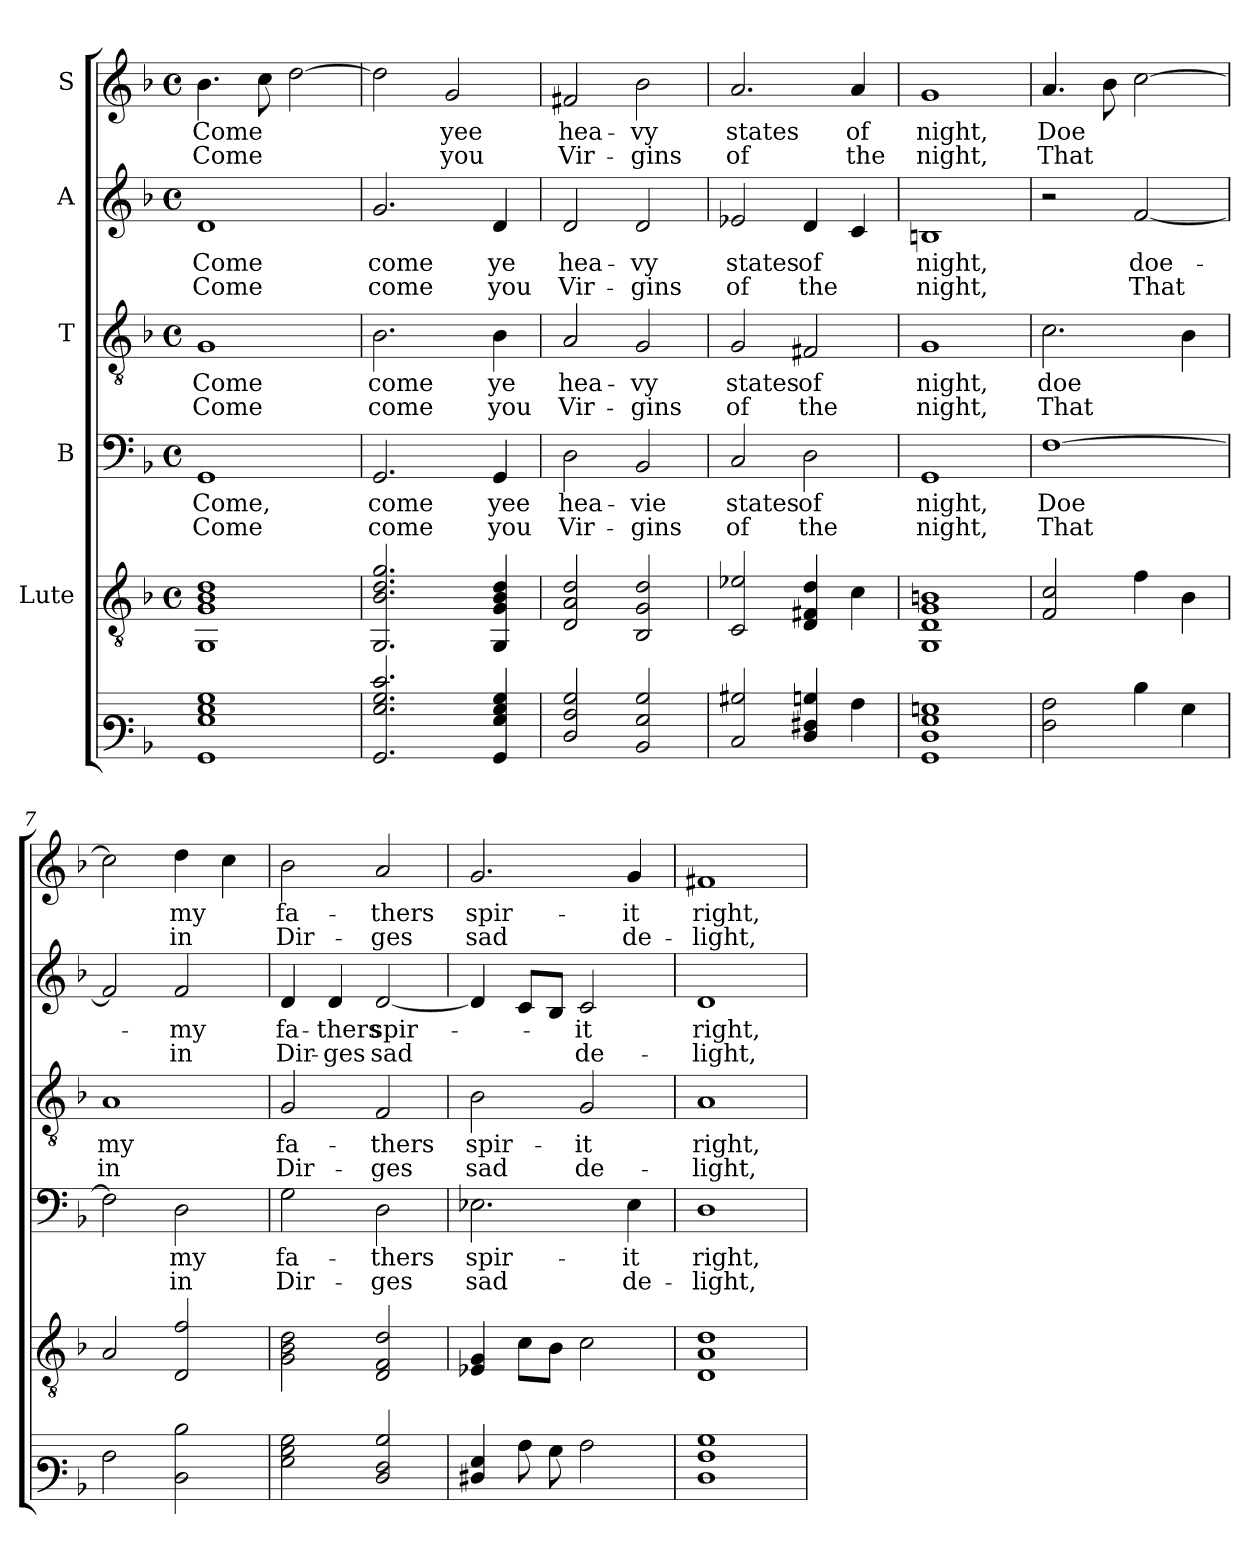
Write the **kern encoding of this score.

**kern	**kern	**kern	**text	**text	**kern	**text	**text	**kern	**text	**text	**kern	**text	**text
*part6	*part5	*part4	*part4	*part4	*part3	*part3	*part3	*part2	*part2	*part2	*part1	*part1	*part1
*staff6	*staff5	*staff4	*staff4	*staff4	*staff3	*staff3	*staff3	*staff2	*staff2	*staff2	*staff1	*staff1	*staff1
*	*I"Lute	*I"B	*	*	*I"T	*	*	*I"A	*	*	*I"S	*	*
*stria7	*	*	*	*	*	*	*	*	*	*	*	*	*
*	*clefGv2	*clefF4	*	*	*clefGv2	*	*	*clefG2	*	*	*clefG2	*	*
*k[b-]	*k[b-]	*k[b-]	*	*	*k[b-]	*	*	*k[b-]	*	*	*k[b-]	*	*
*F:	*F:	*F:	*	*	*F:	*	*	*F:	*	*	*F:	*	*
*	*M4/4	*M4/4	*	*	*M4/4	*	*	*M4/4	*	*	*M4/4	*	*
*	*met(c)	*met(c)	*	*	*met(c)	*	*	*met(c)	*	*	*met(c)	*	*
=1	=1	=1	=1	=1	=1	=1	=1	=1	=1	=1	=1	=1	=1
1GG 1G 1B- 1d	1GG 1G 1B- 1d	1GG	Come,	Come	1G	Come	Come	1d	Come	Come	4.b-\	Come	Come
.	.	.	.	.	.	.	.	.	.	.	8cc\	.	.
.	.	.	.	.	.	.	.	.	.	.	[2dd\	.	.
=2	=2	=2	=2	=2	=2	=2	=2	=2	=2	=2	=2	=2	=2
2.GG 2.B- 2.d 2.g	2.GG/ 2.B-/ 2.d/ 2.g/	2.GG/	come	come	2.B-\	come	come	2.g/	come	come	2dd\]	.	.
.	.	.	.	.	.	.	.	.	.	.	2g/	yee	you
4GG 4G 4B- 4d	4GG/ 4G/ 4B-/ 4d/	4GG/	yee	you	4B-\	ye	you	4d/	ye	you	.	.	.
=3	=3	=3	=3	=3	=3	=3	=3	=3	=3	=3	=3	=3	=3
2D 2A 2d	2D/ 2A/ 2d/	2D\	hea-	Vir-	2A/	hea-	Vir-	2d/	hea-	Vir-	2f#X/	hea-	Vir-
2BB- 2G 2d	2BB-/ 2G/ 2d/	2BB-/	-vie	-gins	2G/	-vy	-gins	2d/	-vy	-gins	2b-\	-vy	-gins
=4	=4	=4	=4	=4	=4	=4	=4	=4	=4	=4	=4	=4	=4
2C 2d#	2C/ 2e-X/	2C/	states	of	2G/	states	of	2e-X/	states	of	2.a/	states	of
4D 4F# 4d	4D/ 4F#X/ 4d/	2D\	of	the	2F#X/	of	the	4d/	of	the	.	.	.
4c	4c\	.	.	.	.	.	.	4c/	.	.	4a/	of	the
=5	=5	=5	=5	=5	=5	=5	=5	=5	=5	=5	=5	=5	=5
1GG 1D 1G 1B	1GG 1D 1G 1Bn	1GG	night,	night,	1G	night,	night,	1Bn	night,	night,	1g	night,	night,
=6	=6	=6	=6	=6	=6	=6	=6	=6	=6	=6	=6	=6	=6
2F 2c	2F/ 2c/	[1F	Doe	That	2.c\	doe	That	2r	.	.	4.a/	Doe	That
.	.	.	.	.	.	.	.	.	.	.	8b-\	.	.
4f	4f\	.	.	.	.	.	.	[2f/	doe-	That	[2cc\	.	.
4B-	4B-\	.	.	.	4B-\	.	.	.	.	.	.	.	.
=7	=7	=7	=7	=7	=7	=7	=7	=7	=7	=7	=7	=7	=7
2A	2A/	2F\]	.	.	1A	my	in	2f/]	.	.	2cc\]	.	.
2D 2f	2D/ 2f/	2D\	my	in	.	.	.	2f/	-my	in	4dd\	my	in
.	.	.	.	.	.	.	.	.	.	.	4cc\	.	.
=8	=8	=8	=8	=8	=8	=8	=8	=8	=8	=8	=8	=8	=8
2G 2B- 2d	2G\ 2B-\ 2d\	2G\	fa-	Dir-	2G/	fa-	Dir-	4d/	fa-	Dir-	2b-\	fa-	Dir-
.	.	.	.	.	.	.	.	4d/	-thers	-ges	.	.	.
2D 2F 2d	2D/ 2F/ 2d/	2D\	-thers	-ges	2F/	-thers	-ges	[2d/	spir-	sad	2a/	-thers	-ges
!!LO:LB:g=z
=9	=9	=9	=9	=9	=9	=9	=9	=9	=9	=9	=9	=9	=9
4D# 4G	4E-X/ 4G/	2.E-X\	spir-	sad	2B-\	spir-	sad	4d/]	.	.	2.g/	spir-	sad
8c	8c\L	.	.	.	.	.	.	8c/L	.	.	.	.	.
8B-	8B-\J	.	.	.	.	.	.	8B-/J	.	.	.	.	.
2c	2c\	.	.	.	2G/	-it	de-	2c/	-it	de-	.	.	.
.	.	4E-\	-it	de-	.	.	.	.	.	.	4g/	-it	de-
=10	=10	=10	=10	=10	=10	=10	=10	=10	=10	=10	=10	=10	=10
1D 1A 1d	1D 1A 1d	1D	right,	-light,	1A	right,	-light,	1d	right,	-light,	1f#X	right,	-light,
=	=	=	=	=	=	=	=	=	=	=	=	=	=
*-	*-	*-	*-	*-	*-	*-	*-	*-	*-	*-	*-	*-	*-
